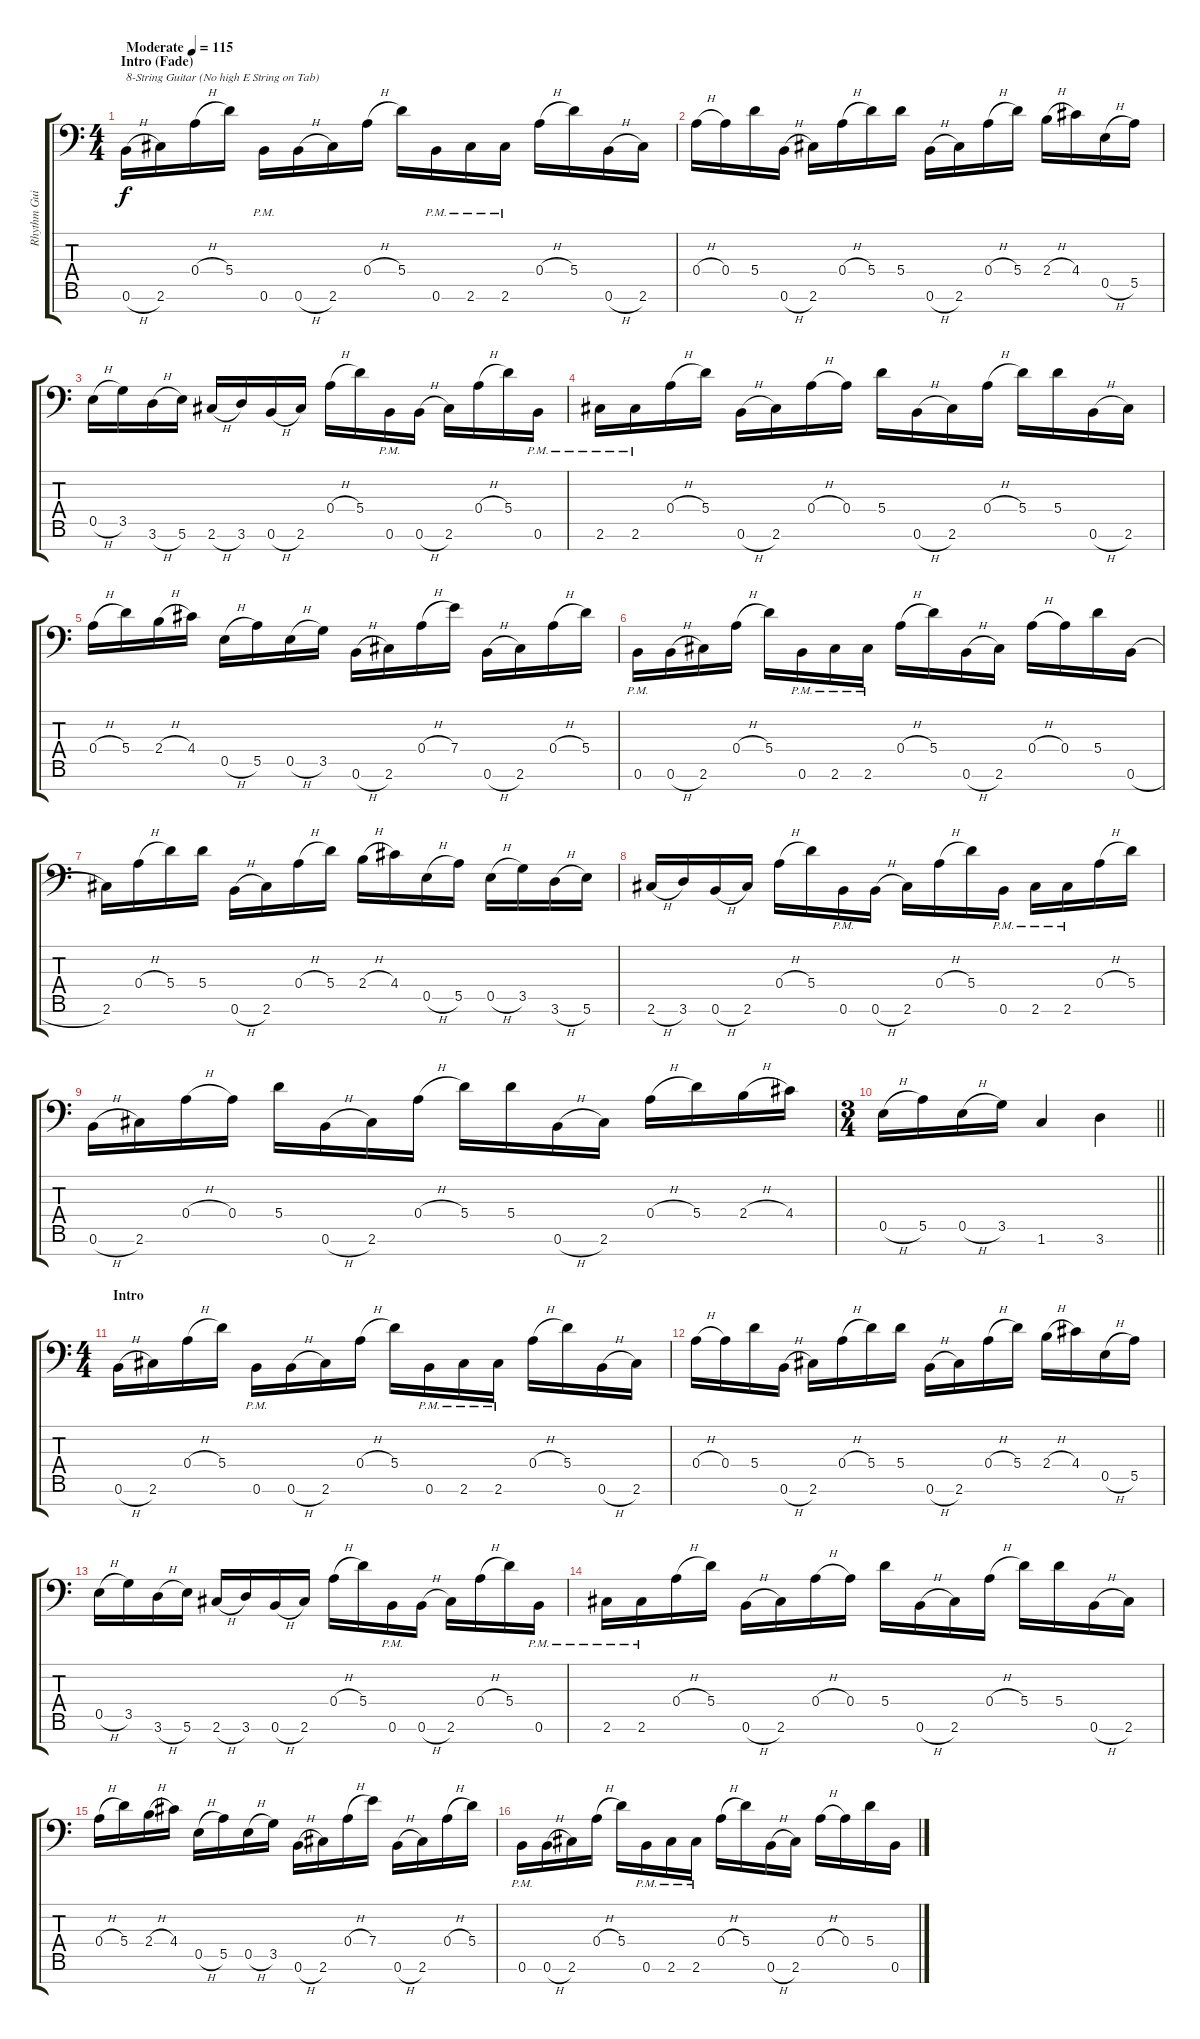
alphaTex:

\track ("Rhythm Guitar L" "Rhythm Gui") {instrument distortionguitar}
\staff {score tabs}
\tuning (B3 G3 D3 A2 E2 B1 Gb1) {hide}
\ts (4 4)
\section ("" "Intro (Fade)")
\tempo (115 "Moderate")
\clef f4
\ks c
0.6{h}.16{txt "8-String Guitar (No high E String on Tab)" dy f volume 0 balance 8 instrument distortionguitar} 2.6.16{volume 5} 0.4{h}.16 5.4.16 0.6{pm}.16 0.6{h}.16 2.6.16 0.4{h}.16 5.4.16 0.6{pm}.16 2.6{pm}.16 2.6{pm}.16 0.4{h}.16 5.4.16 0.6{h}.16 2.6.16 |
0.4{h}.16 0.4.16 5.4.16 0.6{h}.16 2.6.16 0.4{h}.16 5.4.16 5.4.16 0.6{h}.16 2.6.16 0.4{h}.16 5.4.16 2.4{h}.16 4.4.16 0.5{h}.16 5.5.16 |
0.5{h}.16 3.5.16 3.6{h}.16 5.6.16 2.6{h}.16 3.6.16 0.6{h}.16 2.6.16 0.4{h}.16 5.4.16 0.6{pm}.16 0.6{h}.16 2.6.16 0.4{h}.16 5.4.16 0.6{pm}.16 |
2.6{pm}.16 2.6{pm}.16 0.4{h}.16 5.4.16 0.6{h}.16 2.6.16 0.4{h}.16 0.4.16 5.4.16 0.6{h}.16 2.6.16 0.4{h}.16 5.4.16 5.4.16 0.6{h}.16 2.6.16 |
0.4{h}.16{volume 10} 5.4.16 2.4{h}.16 4.4.16 0.5{h}.16 5.5.16 0.5{h}.16 3.5.16 0.6{h}.16 2.6.16 0.4{h}.16 7.4.16 0.6{h}.16 2.6.16 0.4{h}.16 5.4.16 |
0.6{pm}.16 0.6{h}.16 2.6.16 0.4{h}.16 5.4.16 0.6{pm}.16 2.6{pm}.16 2.6{pm}.16 0.4{h}.16 5.4.16 0.6{h}.16 2.6.16 0.4{h}.16 0.4.16 5.4.16 0.6{h}.16 |
2.6.16 0.4{h}.16 5.4.16 5.4.16 0.6{h}.16 2.6.16 0.4{h}.16 5.4.16 2.4{h}.16 4.4.16 0.5{h}.16 5.5.16 0.5{h}.16 3.5.16 3.6{h}.16 5.6.16 |
2.6{h}.16 3.6.16 0.6{h}.16 2.6.16 0.4{h}.16 5.4.16 0.6{pm}.16 0.6{h}.16 2.6.16 0.4{h}.16 5.4.16 0.6{pm}.16 2.6{pm}.16 2.6{pm}.16 0.4{h}.16 5.4.16 |
0.6{h}.16{volume 13 balance 2} 2.6.16 0.4{h}.16 0.4.16 5.4.16 0.6{h}.16 2.6.16 0.4{h}.16 5.4.16 5.4.16 0.6{h}.16 2.6.16 0.4{h}.16 5.4.16 2.4{h}.16 4.4.16 |
\ts (3 4)
\barLineRight lightlight
0.5{h}.16 5.5.16 0.5{h}.16 3.5.16 1.6.4 3.6.4 |
\ts (4 4)
\section ("" "Intro")
0.6{h}.16 2.6.16 0.4{h}.16 5.4.16 0.6{pm}.16 0.6{h}.16 2.6.16 0.4{h}.16 5.4.16 0.6{pm}.16 2.6{pm}.16 2.6{pm}.16 0.4{h}.16 5.4.16 0.6{h}.16 2.6.16 |
0.4{h}.16 0.4.16 5.4.16 0.6{h}.16 2.6.16 0.4{h}.16 5.4.16 5.4.16 0.6{h}.16 2.6.16 0.4{h}.16 5.4.16 2.4{h}.16 4.4.16 0.5{h}.16 5.5.16 |
0.5{h}.16 3.5.16 3.6{h}.16 5.6.16 2.6{h}.16 3.6.16 0.6{h}.16 2.6.16 0.4{h}.16 5.4.16 0.6{pm}.16 0.6{h}.16 2.6.16 0.4{h}.16 5.4.16 0.6{pm}.16 |
2.6{pm}.16 2.6{pm}.16 0.4{h}.16 5.4.16 0.6{h}.16 2.6.16 0.4{h}.16 0.4.16 5.4.16 0.6{h}.16 2.6.16 0.4{h}.16 5.4.16 5.4.16 0.6{h}.16 2.6.16 |
0.4{h}.16 5.4.16 2.4{h}.16 4.4.16 0.5{h}.16 5.5.16 0.5{h}.16 3.5.16 0.6{h}.16 2.6.16 0.4{h}.16 7.4.16 0.6{h}.16 2.6.16 0.4{h}.16 5.4.16 |
0.6{pm}.16 0.6{h}.16 2.6.16 0.4{h}.16 5.4.16 0.6{pm}.16 2.6{pm}.16 2.6{pm}.16 0.4{h}.16 5.4.16 0.6{h}.16 2.6.16 0.4{h}.16 0.4.16 5.4.16 0.6{h}.16
